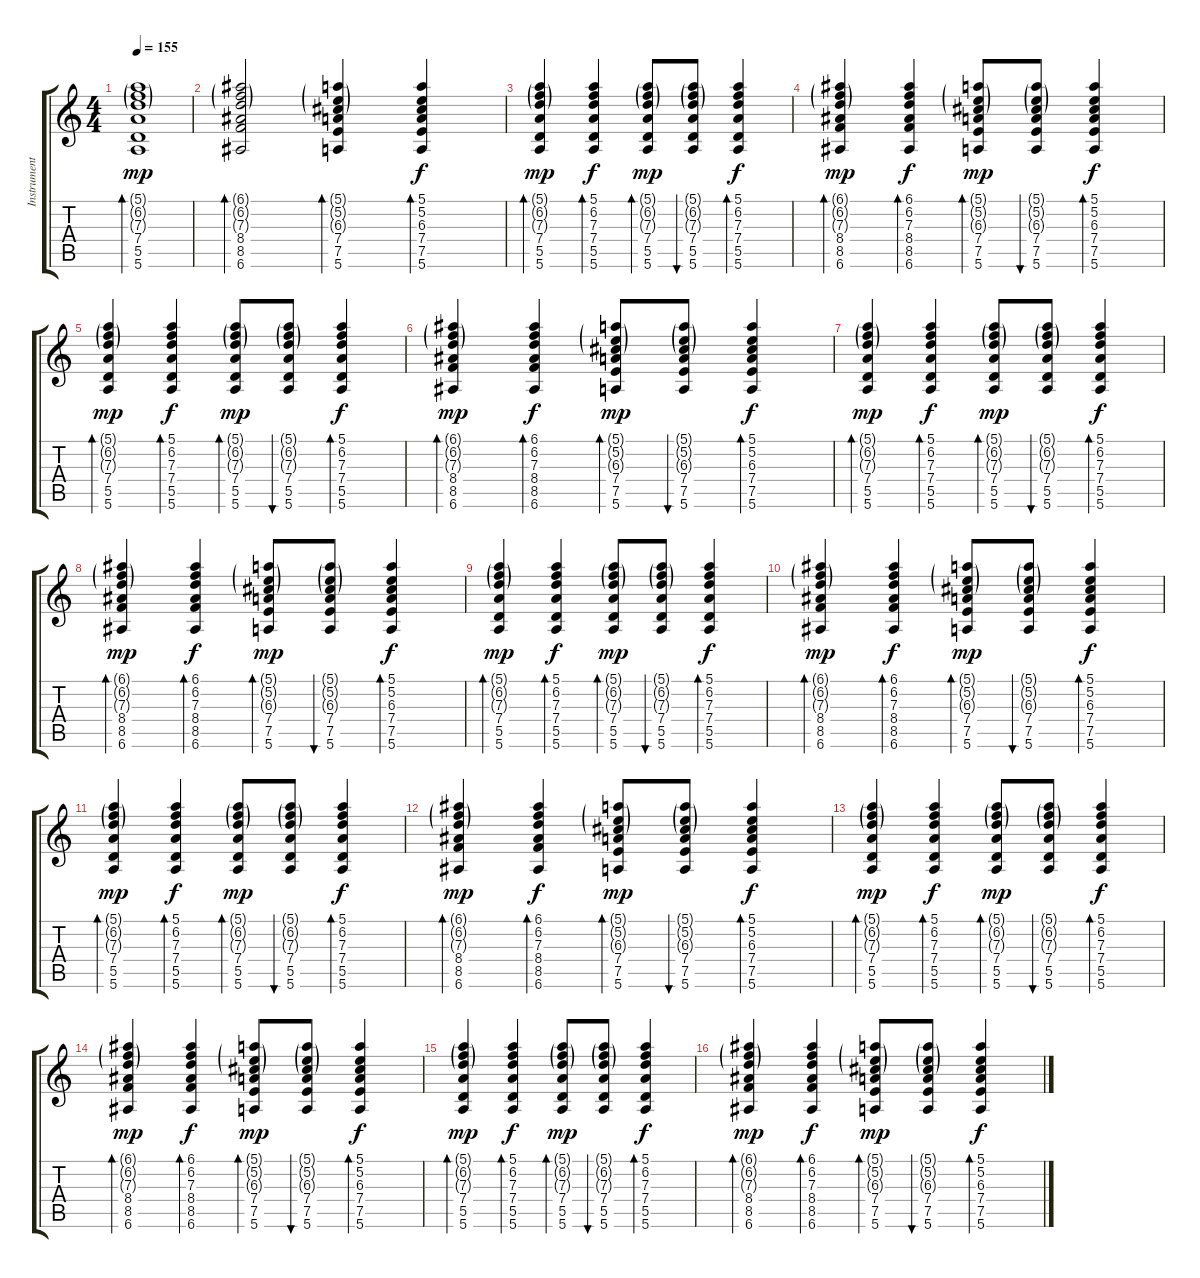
\track ("Instrumental" "Instrument") {instrument acousticguitarnylon}
\staff {score tabs}
\tuning (E4 B3 G3 D3 A2 E2) {hide}
\ts (4 4)
\tempo 155
\clef g2
\ks c
(5.1{g} 6.2{g} 7.3{g} 7.4 5.5 5.6).1{bd 120 dy mp} |
(6.1{g} 6.2{g} 7.3{g} 8.4 8.5 6.6).2{bd 120} (5.1{g} 5.2{g} 6.3{g} 7.4 7.5 5.6).4{bd 120} (5.1 5.2 6.3 7.4 7.5 5.6).4{bd 30 dy f} |
(5.1{g} 6.2{g} 7.3{g} 7.4 5.5 5.6).4{bd 120 dy mp} (5.1 6.2 7.3 7.4 5.5 5.6).4{bd 30 dy f} (5.1{g} 6.2{g} 7.3{g} 7.4 5.5 5.6).8{bd 120 dy mp} (5.1{g} 6.2{g} 7.3{g} 7.4 5.5 5.6).8{bu 120} (5.1 6.2 7.3 7.4 5.5 5.6).4{bd 30 dy f} |
(6.1{g} 6.2{g} 7.3{g} 8.4 8.5 6.6).4{bd 120 dy mp} (6.1 6.2 7.3 8.4 8.5 6.6).4{bd 30 dy f} (5.1{g} 5.2{g} 6.3{g} 7.4 7.5 5.6).8{bd 120 dy mp} (5.1{g} 5.2{g} 6.3{g} 7.4 7.5 5.6).8{bu 120} (5.1 5.2 6.3 7.4 7.5 5.6).4{bd 30 dy f} |
(5.1{g} 6.2{g} 7.3{g} 7.4 5.5 5.6).4{bd 120 dy mp} (5.1 6.2 7.3 7.4 5.5 5.6).4{bd 30 dy f} (5.1{g} 6.2{g} 7.3{g} 7.4 5.5 5.6).8{bd 120 dy mp} (5.1{g} 6.2{g} 7.3{g} 7.4 5.5 5.6).8{bu 120} (5.1 6.2 7.3 7.4 5.5 5.6).4{bd 30 dy f} |
(6.1{g} 6.2{g} 7.3{g} 8.4 8.5 6.6).4{bd 120 dy mp} (6.1 6.2 7.3 8.4 8.5 6.6).4{bd 30 dy f} (5.1{g} 5.2{g} 6.3{g} 7.4 7.5 5.6).8{bd 120 dy mp} (5.1{g} 5.2{g} 6.3{g} 7.4 7.5 5.6).8{bu 120} (5.1 5.2 6.3 7.4 7.5 5.6).4{bd 30 dy f} |
(5.1{g} 6.2{g} 7.3{g} 7.4 5.5 5.6).4{bd 120 dy mp} (5.1 6.2 7.3 7.4 5.5 5.6).4{bd 30 dy f} (5.1{g} 6.2{g} 7.3{g} 7.4 5.5 5.6).8{bd 120 dy mp} (5.1{g} 6.2{g} 7.3{g} 7.4 5.5 5.6).8{bu 120} (5.1 6.2 7.3 7.4 5.5 5.6).4{bd 30 dy f} |
(6.1{g} 6.2{g} 7.3{g} 8.4 8.5 6.6).4{bd 120 dy mp} (6.1 6.2 7.3 8.4 8.5 6.6).4{bd 30 dy f} (5.1{g} 5.2{g} 6.3{g} 7.4 7.5 5.6).8{bd 120 dy mp} (5.1{g} 5.2{g} 6.3{g} 7.4 7.5 5.6).8{bu 120} (5.1 5.2 6.3 7.4 7.5 5.6).4{bd 30 dy f} |
(5.1{g} 6.2{g} 7.3{g} 7.4 5.5 5.6).4{bd 120 dy mp} (5.1 6.2 7.3 7.4 5.5 5.6).4{bd 30 dy f} (5.1{g} 6.2{g} 7.3{g} 7.4 5.5 5.6).8{bd 120 dy mp} (5.1{g} 6.2{g} 7.3{g} 7.4 5.5 5.6).8{bu 120} (5.1 6.2 7.3 7.4 5.5 5.6).4{bd 30 dy f} |
(6.1{g} 6.2{g} 7.3{g} 8.4 8.5 6.6).4{bd 120 dy mp} (6.1 6.2 7.3 8.4 8.5 6.6).4{bd 30 dy f} (5.1{g} 5.2{g} 6.3{g} 7.4 7.5 5.6).8{bd 120 dy mp} (5.1{g} 5.2{g} 6.3{g} 7.4 7.5 5.6).8{bu 120} (5.1 5.2 6.3 7.4 7.5 5.6).4{bd 30 dy f} |
(5.1{g} 6.2{g} 7.3{g} 7.4 5.5 5.6).4{bd 120 dy mp} (5.1 6.2 7.3 7.4 5.5 5.6).4{bd 30 dy f} (5.1{g} 6.2{g} 7.3{g} 7.4 5.5 5.6).8{bd 120 dy mp} (5.1{g} 6.2{g} 7.3{g} 7.4 5.5 5.6).8{bu 120} (5.1 6.2 7.3 7.4 5.5 5.6).4{bd 30 dy f} |
(6.1{g} 6.2{g} 7.3{g} 8.4 8.5 6.6).4{bd 120 dy mp} (6.1 6.2 7.3 8.4 8.5 6.6).4{bd 30 dy f} (5.1{g} 5.2{g} 6.3{g} 7.4 7.5 5.6).8{bd 120 dy mp} (5.1{g} 5.2{g} 6.3{g} 7.4 7.5 5.6).8{bu 120} (5.1 5.2 6.3 7.4 7.5 5.6).4{bd 30 dy f} |
(5.1{g} 6.2{g} 7.3{g} 7.4 5.5 5.6).4{bd 120 dy mp} (5.1 6.2 7.3 7.4 5.5 5.6).4{bd 30 dy f} (5.1{g} 6.2{g} 7.3{g} 7.4 5.5 5.6).8{bd 120 dy mp} (5.1{g} 6.2{g} 7.3{g} 7.4 5.5 5.6).8{bu 120} (5.1 6.2 7.3 7.4 5.5 5.6).4{bd 30 dy f} |
(6.1{g} 6.2{g} 7.3{g} 8.4 8.5 6.6).4{bd 120 dy mp} (6.1 6.2 7.3 8.4 8.5 6.6).4{bd 30 dy f} (5.1{g} 5.2{g} 6.3{g} 7.4 7.5 5.6).8{bd 120 dy mp} (5.1{g} 5.2{g} 6.3{g} 7.4 7.5 5.6).8{bu 120} (5.1 5.2 6.3 7.4 7.5 5.6).4{bd 30 dy f} |
(5.1{g} 6.2{g} 7.3{g} 7.4 5.5 5.6).4{bd 120 dy mp} (5.1 6.2 7.3 7.4 5.5 5.6).4{bd 30 dy f} (5.1{g} 6.2{g} 7.3{g} 7.4 5.5 5.6).8{bd 120 dy mp} (5.1{g} 6.2{g} 7.3{g} 7.4 5.5 5.6).8{bu 120} (5.1 6.2 7.3 7.4 5.5 5.6).4{bd 30 dy f} |
(6.1{g} 6.2{g} 7.3{g} 8.4 8.5 6.6).4{bd 120 dy mp} (6.1 6.2 7.3 8.4 8.5 6.6).4{bd 30 dy f} (5.1{g} 5.2{g} 6.3{g} 7.4 7.5 5.6).8{bd 120 dy mp} (5.1{g} 5.2{g} 6.3{g} 7.4 7.5 5.6).8{bu 120} (5.1 5.2 6.3 7.4 7.5 5.6).4{bd 30 dy f}
